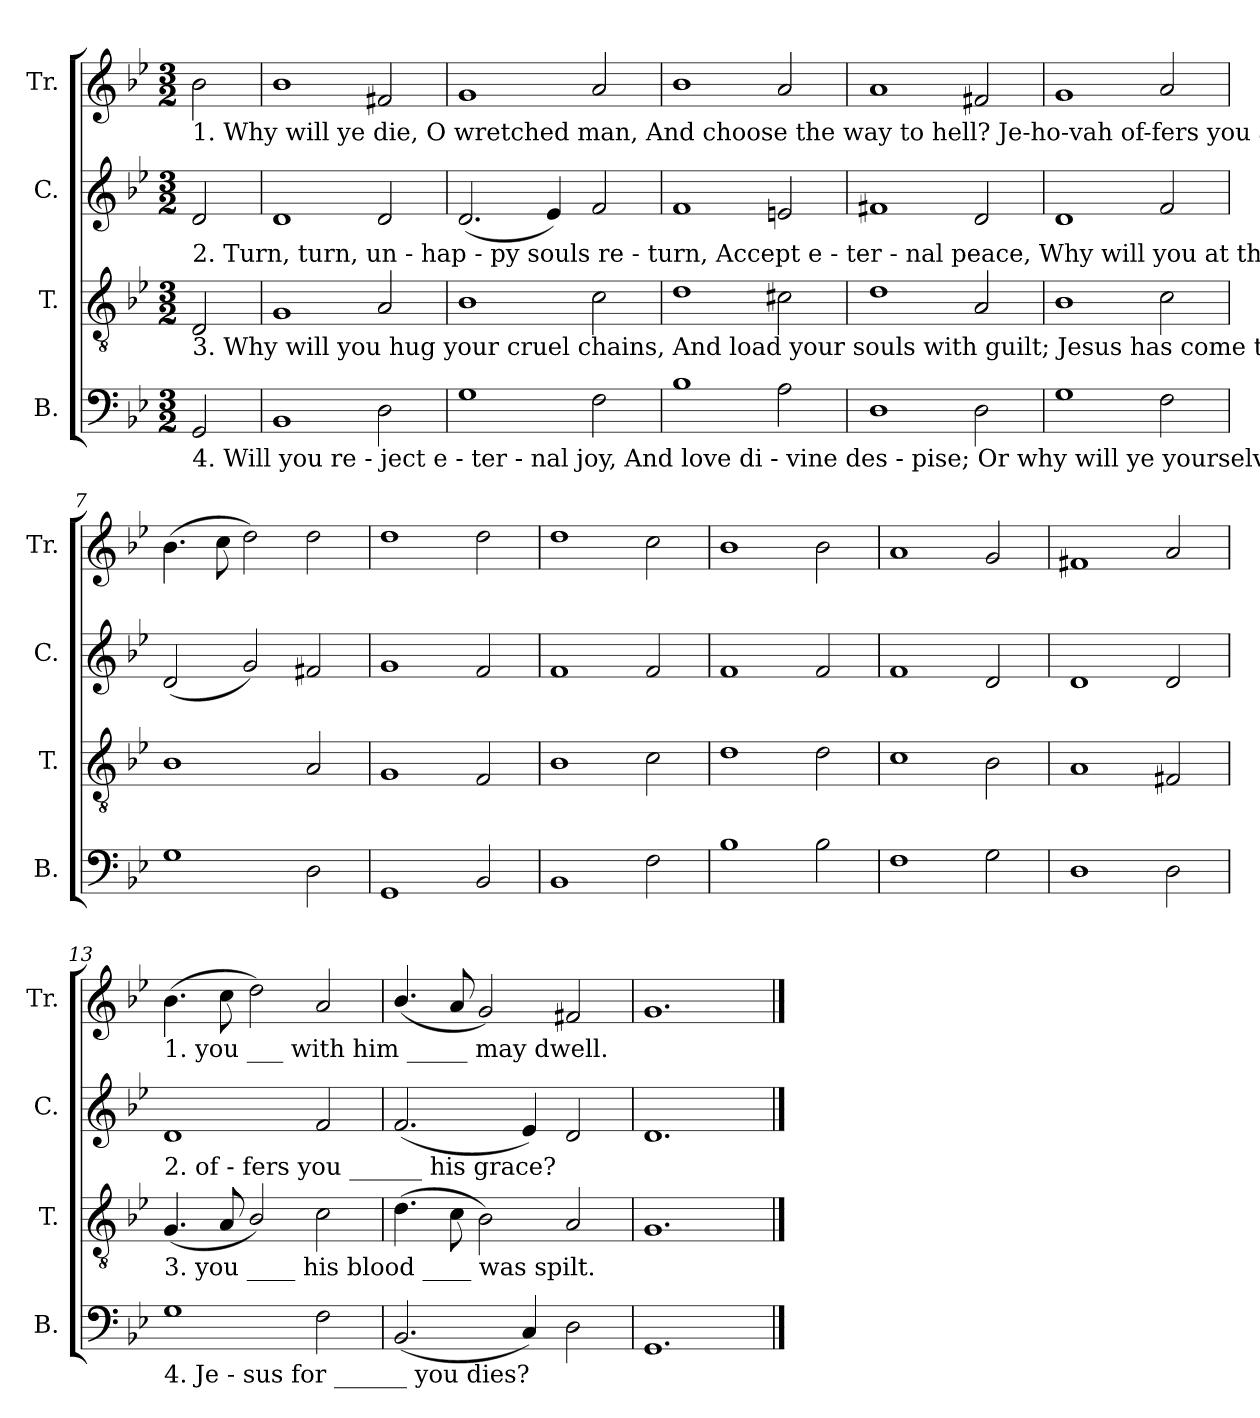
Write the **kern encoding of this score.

**kern	**kern	**kern	**kern
*part4	*part3	*part2	*part1
*staff4	*staff3	*staff2	*staff1
*I"B.	*I"T.	*I"C.	*I"Tr.
*I'B.	*I'T.	*I'C.	*I'Tr.
*clefF4	*clefGv2	*clefG2	*clefG2
*k[b-e-]	*k[b-e-]	*k[b-e-]	*k[b-e-]
*M3/2	*M3/2	*M3/2	*M3/2
*MM160	*MM160	*MM160	*MM160
=1	=1	=1	=1
!	!	!	!LO:TX:b:t=1. Why  will  ye    die,     O  wretched  man, And choose the way    to    hell?  Je-ho-vah  of-fers  you  a  crown, And
!	!	!LO:TX:b:t=2. Turn, turn, un - hap -  py  souls  re - turn,  Accept   e  - ter - nal peace, Why  will  you  at  the  Savior spurn,  Who	!
!	!LO:TX:b:t=3. Why will   you  hug   your cruel chains, And load your souls with guilt;  Jesus has come to bear your pains,  For	!	!
!LO:TX:b:t=4. Will  you    re - ject     e  -  ter - nal    joy,  And love  di - vine  des - pise; Or why will ye yourselves destroy,  When	!	!	!
2GG/	2D/	2d/	2b-\
=2	=2	=2	=2
1BB-	1G	1d	1b-
2D\	2A/	2d/	2f#X/
=3	=3	=3	=3
1G	1B-	(2.d/	1g
.	.	4e-/)	.
2F\	2c\	2f/	2a/
=4	=4	=4	=4
1B-	1d	1f	1b-
2A\	2c#X\	2en/	2a/
=5	=5	=5	=5
1D	1d	1f#X	1a
2D\	2A/	2d/	2f#X/
=6	=6	=6	=6
1G	1B-	1d	1g
2F\	2c\	2f/	2a/
=7	=7	=7	=7
1G	1B-	(2d/	(4.b-\
.	.	.	8cc\
.	.	2g/)	2dd\)
2D\	2A/	2f#X/	2dd\
=8	=8	=8	=8
1GG	1G	1g	1dd
2BB-/	2F/	2f/	2dd\
=9	=9	=9	=9
1BB-	1B-	1f	1dd
2F\	2c\	2f/	2cc\
=10	=10	=10	=10
1B-	1d	1f	1b-
2B-\	2d\	2f/	2b-\
=11	=11	=11	=11
1F	1c	1f	1a
2G\	2B-\	2d/	2g/
=12	=12	=12	=12
1D	1A	1d	1f#X
2D\	2F#X/	2d/	2a/
!!LO:LB:g=z
=13	=13	=13	=13
!	!	!	!LO:TX:b:t=1. you ___   with  him _____ may dwell.
!	!	!LO:TX:b:t=2. of     -      fers you ______  his grace?	!
!	!LO:TX:b:t=3.  you ____ his  blood ____   was spilt.	!	!
!LO:TX:b:t=4. Je     -     sus   for ______   you  dies?	!	!	!
1G	(4.G/	1d	(4.b-\
.	8A/	.	8cc\
.	2B-/)	.	2dd\)
2F\	2c\	2f/	2a/
=14	=14	=14	=14
(2.BB-/	(4.d\	(2.f/	(4.b-/
.	8c\	.	8a/
.	2B-\)	.	2g/)
4C/)	.	4e-/)	.
2D\	2A/	2d/	2f#X/
=15	=15	=15	=15
1.GG	1.G	1.d	1.g
==	==	==	==
*-	*-	*-	*-
